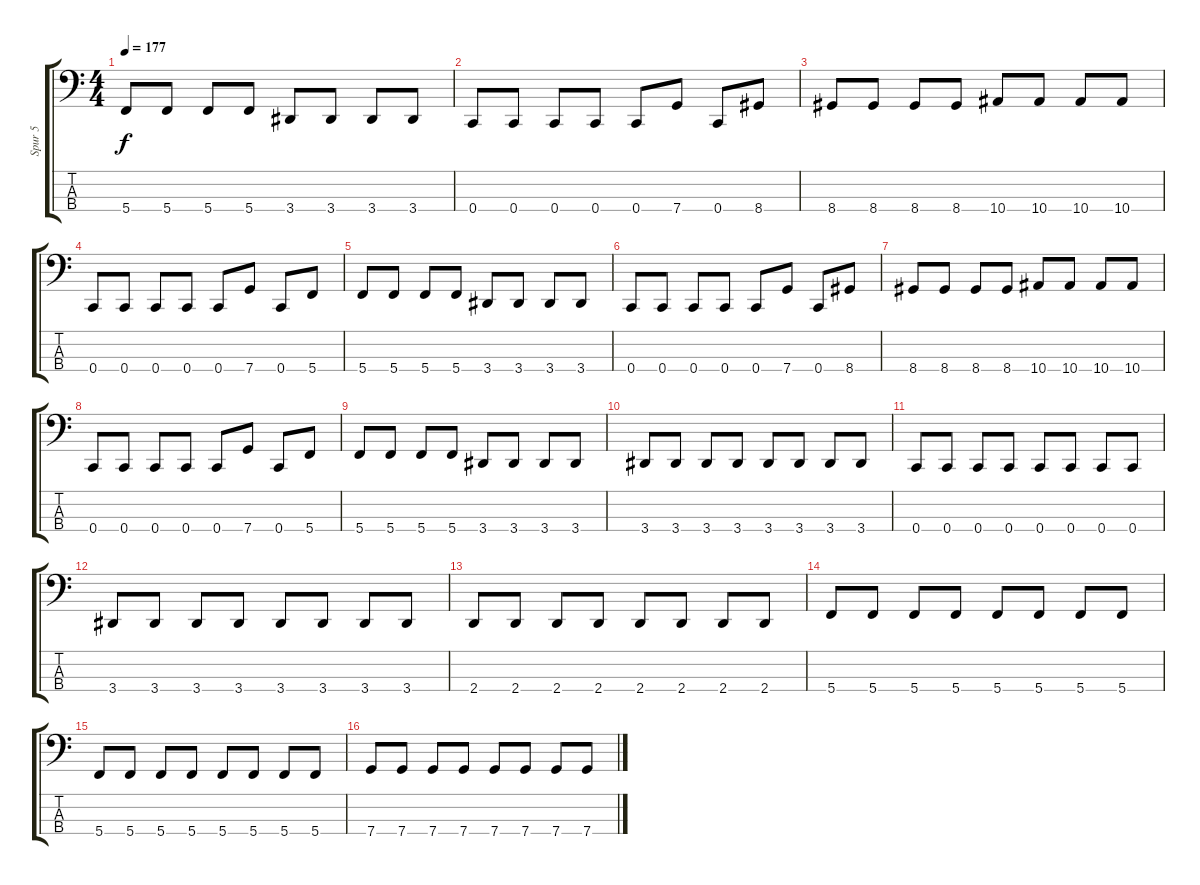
\track ("Spur 5" "Spur 5") {instrument electricbasspick}
\staff {score tabs}
\tuning (F2 C2 G1 C1) {hide}
\ts (4 4)
\tempo 177
\clef f4
\ks c
5.4.8{dy f} 5.4.8 5.4.8 5.4.8 3.4.8 3.4.8 3.4.8 3.4.8 |
0.4.8 0.4.8 0.4.8 0.4.8 0.4.8 7.4.8 0.4.8 8.4.8 |
8.4.8 8.4.8 8.4.8 8.4.8 10.4.8 10.4.8 10.4.8 10.4.8 |
0.4.8 0.4.8 0.4.8 0.4.8 0.4.8 7.4.8 0.4.8 5.4.8 |
5.4.8 5.4.8 5.4.8 5.4.8 3.4.8 3.4.8 3.4.8 3.4.8 |
0.4.8 0.4.8 0.4.8 0.4.8 0.4.8 7.4.8 0.4.8 8.4.8 |
8.4.8 8.4.8 8.4.8 8.4.8 10.4.8 10.4.8 10.4.8 10.4.8 |
0.4.8 0.4.8 0.4.8 0.4.8 0.4.8 7.4.8 0.4.8 5.4.8 |
5.4.8 5.4.8 5.4.8 5.4.8 3.4.8 3.4.8 3.4.8 3.4.8 |
3.4.8 3.4.8 3.4.8 3.4.8 3.4.8 3.4.8 3.4.8 3.4.8 |
0.4.8 0.4.8 0.4.8 0.4.8 0.4.8 0.4.8 0.4.8 0.4.8 |
3.4.8 3.4.8 3.4.8 3.4.8 3.4.8 3.4.8 3.4.8 3.4.8 |
2.4.8 2.4.8 2.4.8 2.4.8 2.4.8 2.4.8 2.4.8 2.4.8 |
5.4.8 5.4.8 5.4.8 5.4.8 5.4.8 5.4.8 5.4.8 5.4.8 |
5.4.8 5.4.8 5.4.8 5.4.8 5.4.8 5.4.8 5.4.8 5.4.8 |
7.4.8 7.4.8 7.4.8 7.4.8 7.4.8 7.4.8 7.4.8 7.4.8
